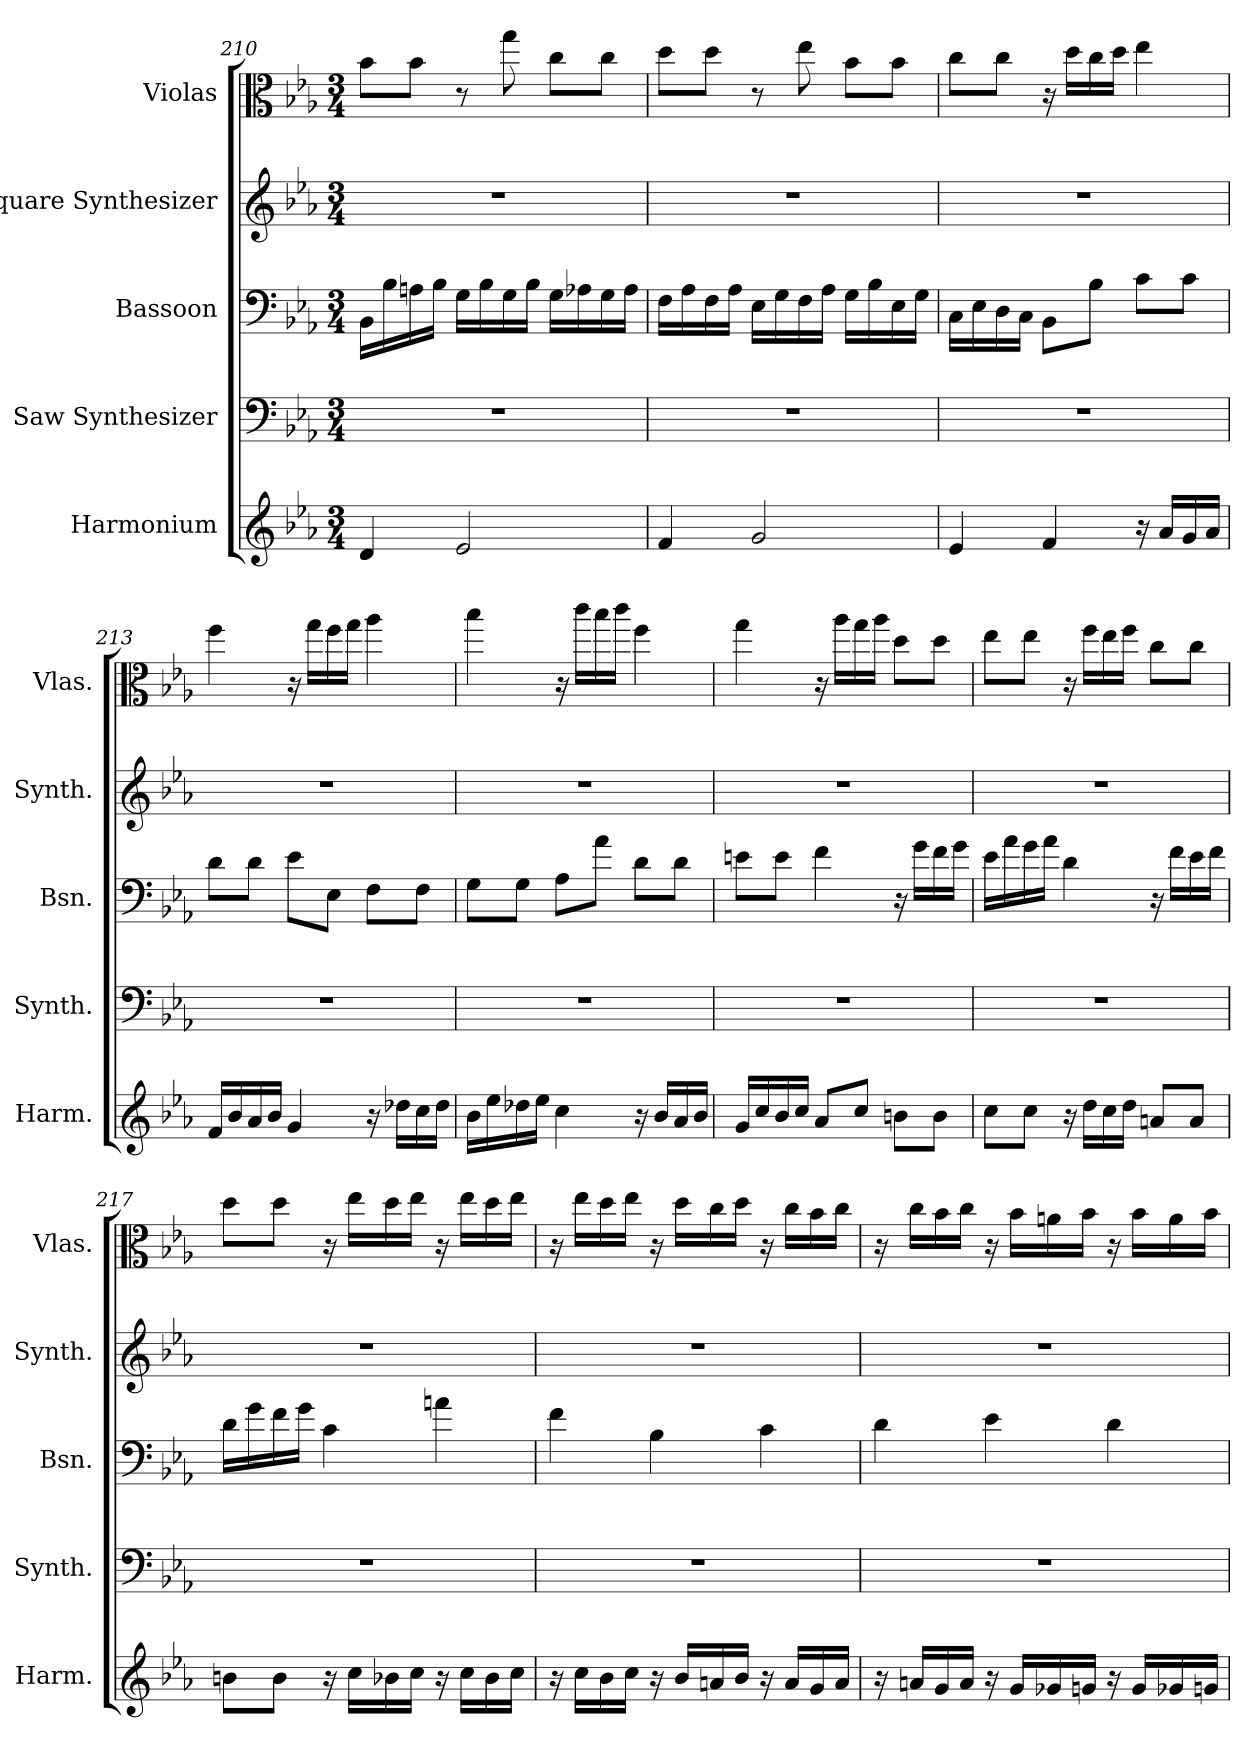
**kern	**kern	**kern	**kern	**kern
*part5	*part4	*part3	*part2	*part1
*staff5	*staff4	*staff3	*staff2	*staff1
*I"Harmonium	*I"Saw Synthesizer	*I"Bassoon	*I"Square Synthesizer	*I"Violas
*I'Harm.	*I'Synth.	*I'Bsn.	*I'Synth.	*I'Vlas.
*clefG2	*clefF4	*clefF4	*clefG2	*clefC3
*k[b-e-a-]	*k[b-e-a-]	*k[b-e-a-]	*k[b-e-a-]	*k[b-e-a-]
*M3/4	*M3/4	*M3/4	*M3/4	*M3/4
=210	=210	=210	=210	=210
4d/	2.r	16BB-\LL	2.r	8b-\L
.	.	16B-\	.	.
.	.	16An\	.	8b-\J
.	.	16B-\JJ	.	.
2e-/	.	16G\LL	.	8r
.	.	16B-\	.	.
.	.	16G\	.	8gg\
.	.	16B-\JJ	.	.
.	.	16G\LL	.	8cc\L
.	.	16A-X\	.	.
.	.	16G\	.	8cc\J
.	.	16A-\JJ	.	.
=211	=211	=211	=211	=211
4f/	2.r	16F\LL	2.r	8dd\L
.	.	16A-\	.	.
.	.	16F\	.	8dd\J
.	.	16A-\JJ	.	.
2g/	.	16E-\LL	.	8r
.	.	16G\	.	.
.	.	16F\	.	8ee-\
.	.	16A-\JJ	.	.
.	.	16G\LL	.	8b-\L
.	.	16B-\	.	.
.	.	16E-\	.	8b-\J
.	.	16G\JJ	.	.
!!LO:LB:g=z
=212	=212	=212	=212	=212
4e-/	2.r	16C\LL	2.r	8cc\L
.	.	16E-\	.	.
.	.	16D\	.	8cc\J
.	.	16C\JJ	.	.
4f/	.	8BB-\L	.	16r
.	.	.	.	16dd\LL
.	.	8B-\J	.	16cc\
.	.	.	.	16dd\JJ
16r	.	8c\L	.	4ee-\
16a-/LL	.	.	.	.
16g/	.	8c\J	.	.
16a-/JJ	.	.	.	.
=213	=213	=213	=213	=213
16f/LL	2.r	8d\L	2.r	4ff\
16b-/	.	.	.	.
16a-/	.	8d\J	.	.
16b-/JJ	.	.	.	.
4g/	.	8e-\L	.	16r
.	.	.	.	16gg\LL
.	.	8E-\J	.	16ff\
.	.	.	.	16gg\JJ
16r	.	8F\L	.	4aa-\
16dd-X\LL	.	.	.	.
16cc\	.	8F\J	.	.
16dd-\JJ	.	.	.	.
=214	=214	=214	=214	=214
16b-\LL	2.r	8G\L	2.r	4bb-\
16ee-\	.	.	.	.
16dd-X\	.	8G\J	.	.
16ee-\JJ	.	.	.	.
4cc\	.	8A-\L	.	16r
.	.	.	.	16ccc\LL
.	.	8a-\J	.	16bb-\
.	.	.	.	16ccc\JJ
16r	.	8d\L	.	4ff\
16b-/LL	.	.	.	.
16a-/	.	8d\J	.	.
16b-/JJ	.	.	.	.
!!LO:PB:g=z
=215	=215	=215	=215	=215
16g/LL	2.r	8en\L	2.r	4gg\
16cc/	.	.	.	.
16b-/	.	8e\J	.	.
16cc/JJ	.	.	.	.
8a-/L	.	4f\	.	16r
.	.	.	.	16aa-\LL
8cc/J	.	.	.	16gg\
.	.	.	.	16aa-\JJ
8bn\L	.	16r	.	8dd\L
.	.	16g\LL	.	.
8b\J	.	16f\	.	8dd\J
.	.	16g\JJ	.	.
=216	=216	=216	=216	=216
8cc\L	2.r	16e-\LL	2.r	8ee-\L
.	.	16a-\	.	.
8cc\J	.	16g\	.	8ee-\J
.	.	16a-\JJ	.	.
16r	.	4d\	.	16r
16dd\LL	.	.	.	16ff\LL
16cc\	.	.	.	16ee-\
16dd\JJ	.	.	.	16ff\JJ
8an/L	.	16r	.	8cc\L
.	.	16f\LL	.	.
8a/J	.	16e-\	.	8cc\J
.	.	16f\JJ	.	.
!!LO:LB:g=z
=217	=217	=217	=217	=217
8bn\L	2.r	16d\LL	2.r	8dd\L
.	.	16g\	.	.
8b\J	.	16f\	.	8dd\J
.	.	16g\JJ	.	.
16r	.	4c\	.	16r
16cc\LL	.	.	.	16ee-\LL
16b-X\	.	.	.	16dd\
16cc\JJ	.	.	.	16ee-\JJ
16r	.	4an\	.	16r
16cc\LL	.	.	.	16ee-\LL
16b-\	.	.	.	16dd\
16cc\JJ	.	.	.	16ee-\JJ
=218	=218	=218	=218	=218
16r	2.r	4f\	2.r	16r
16cc\LL	.	.	.	16ee-\LL
16b-\	.	.	.	16dd\
16cc\JJ	.	.	.	16ee-\JJ
16r	.	4B-\	.	16r
16b-/LL	.	.	.	16dd\LL
16an/	.	.	.	16cc\
16b-/JJ	.	.	.	16dd\JJ
16r	.	4c\	.	16r
16a/LL	.	.	.	16cc\LL
16g/	.	.	.	16b-\
16a/JJ	.	.	.	16cc\JJ
!!LO:PB:g=z
=219	=219	=219	=219	=219
16r	2.r	4d\	2.r	16r
16an/LL	.	.	.	16cc\LL
16g/	.	.	.	16b-\
16a/JJ	.	.	.	16cc\JJ
16r	.	4e-\	.	16r
16g/LL	.	.	.	16b-\LL
16g-X/	.	.	.	16an\
16gn/JJ	.	.	.	16b-\JJ
16r	.	4d\	.	16r
16g/LL	.	.	.	16b-\LL
16g-X/	.	.	.	16a\
16gn/JJ	.	.	.	16b-\JJ
=	=	=	=	=
*-	*-	*-	*-	*-
